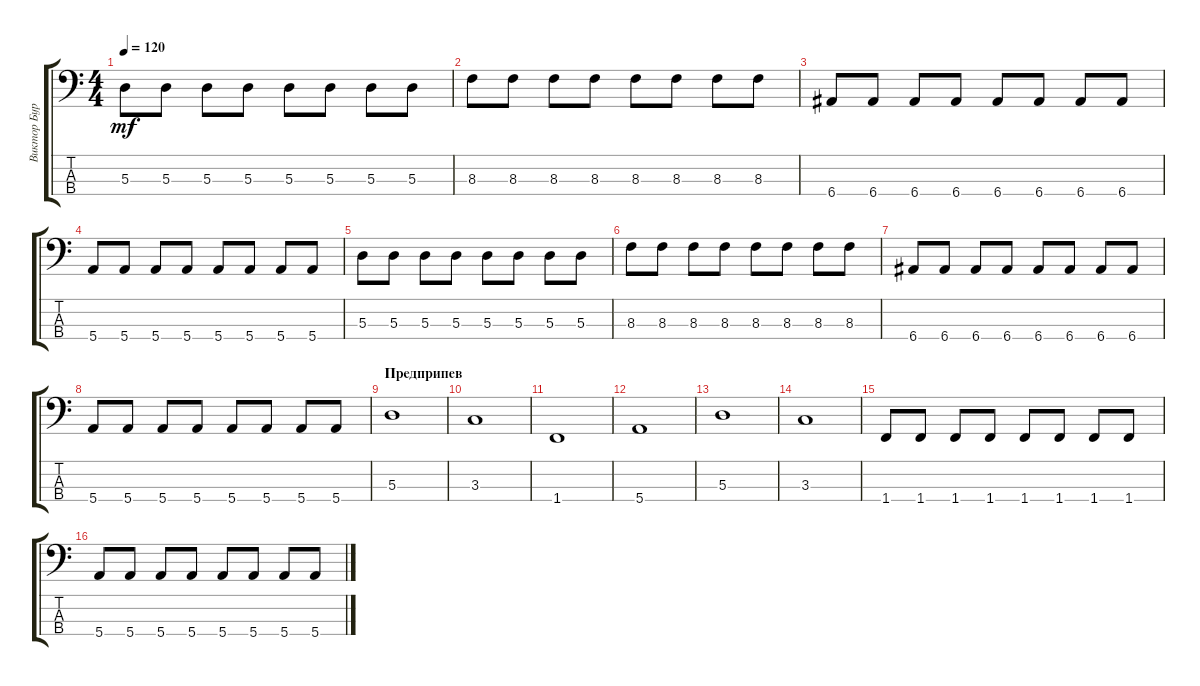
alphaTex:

\track ("Виктор Бурко" "Виктор Бур") {instrument electricbassfinger}
\staff {score tabs}
\tuning (G2 D2 A1 E1) {hide}
\ts (4 4)
\tempo 120
\clef f4
\ks c
5.3.8{dy mf} 5.3.8 5.3.8 5.3.8 5.3.8 5.3.8 5.3.8 5.3.8 |
8.3.8 8.3.8 8.3.8 8.3.8 8.3.8 8.3.8 8.3.8 8.3.8 |
6.4.8 6.4.8 6.4.8 6.4.8 6.4.8 6.4.8 6.4.8 6.4.8 |
5.4.8 5.4.8 5.4.8 5.4.8 5.4.8 5.4.8 5.4.8 5.4.8 |
5.3.8 5.3.8 5.3.8 5.3.8 5.3.8 5.3.8 5.3.8 5.3.8 |
8.3.8 8.3.8 8.3.8 8.3.8 8.3.8 8.3.8 8.3.8 8.3.8 |
6.4.8 6.4.8 6.4.8 6.4.8 6.4.8 6.4.8 6.4.8 6.4.8 |
5.4.8 5.4.8 5.4.8 5.4.8 5.4.8 5.4.8 5.4.8 5.4.8 |
\section ("" "Предприпев")
5.3.1 |
3.3.1 |
1.4.1 |
5.4.1 |
5.3.1 |
3.3.1 |
1.4.8 1.4.8 1.4.8 1.4.8 1.4.8 1.4.8 1.4.8 1.4.8 |
5.4.8 5.4.8 5.4.8 5.4.8 5.4.8 5.4.8 5.4.8 5.4.8
